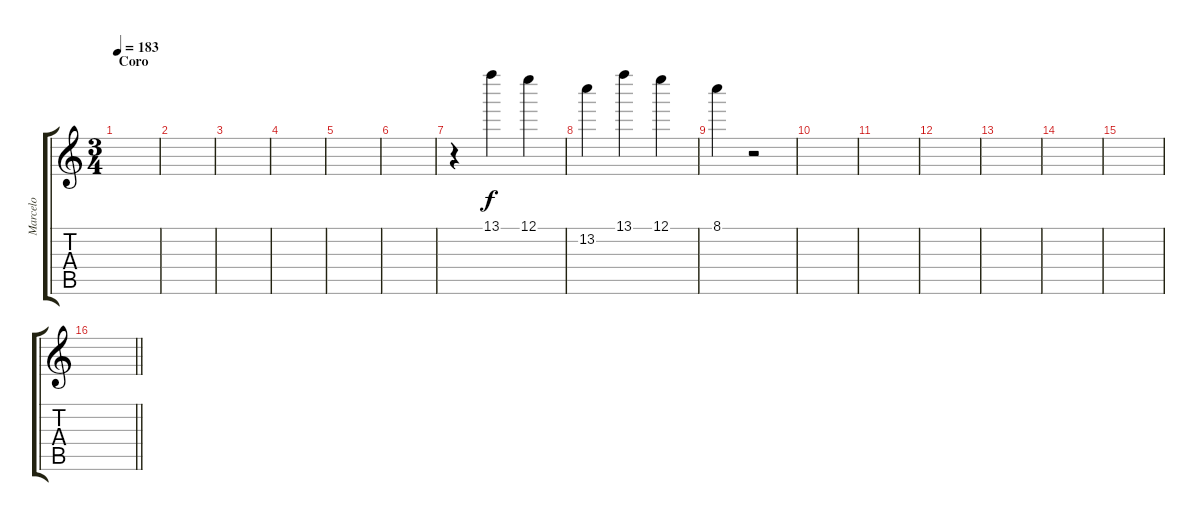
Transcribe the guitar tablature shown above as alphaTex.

\track ("Marcelo" "Marcelo") {instrument marimba}
\staff {score tabs}
\tuning (E6 B5 G5 D5 A4 E4) {hide}
\ts (3 4)
\section ("" "Coro")
\tempo 183
\clef g2
\ks c
|
|
|
|
|
|
r.4 13.1.4 12.1.4 |
13.2.4 13.1.4 12.1.4 |
8.1.4 r.2 |
|
|
|
|
|
|
\barLineRight lightlight
